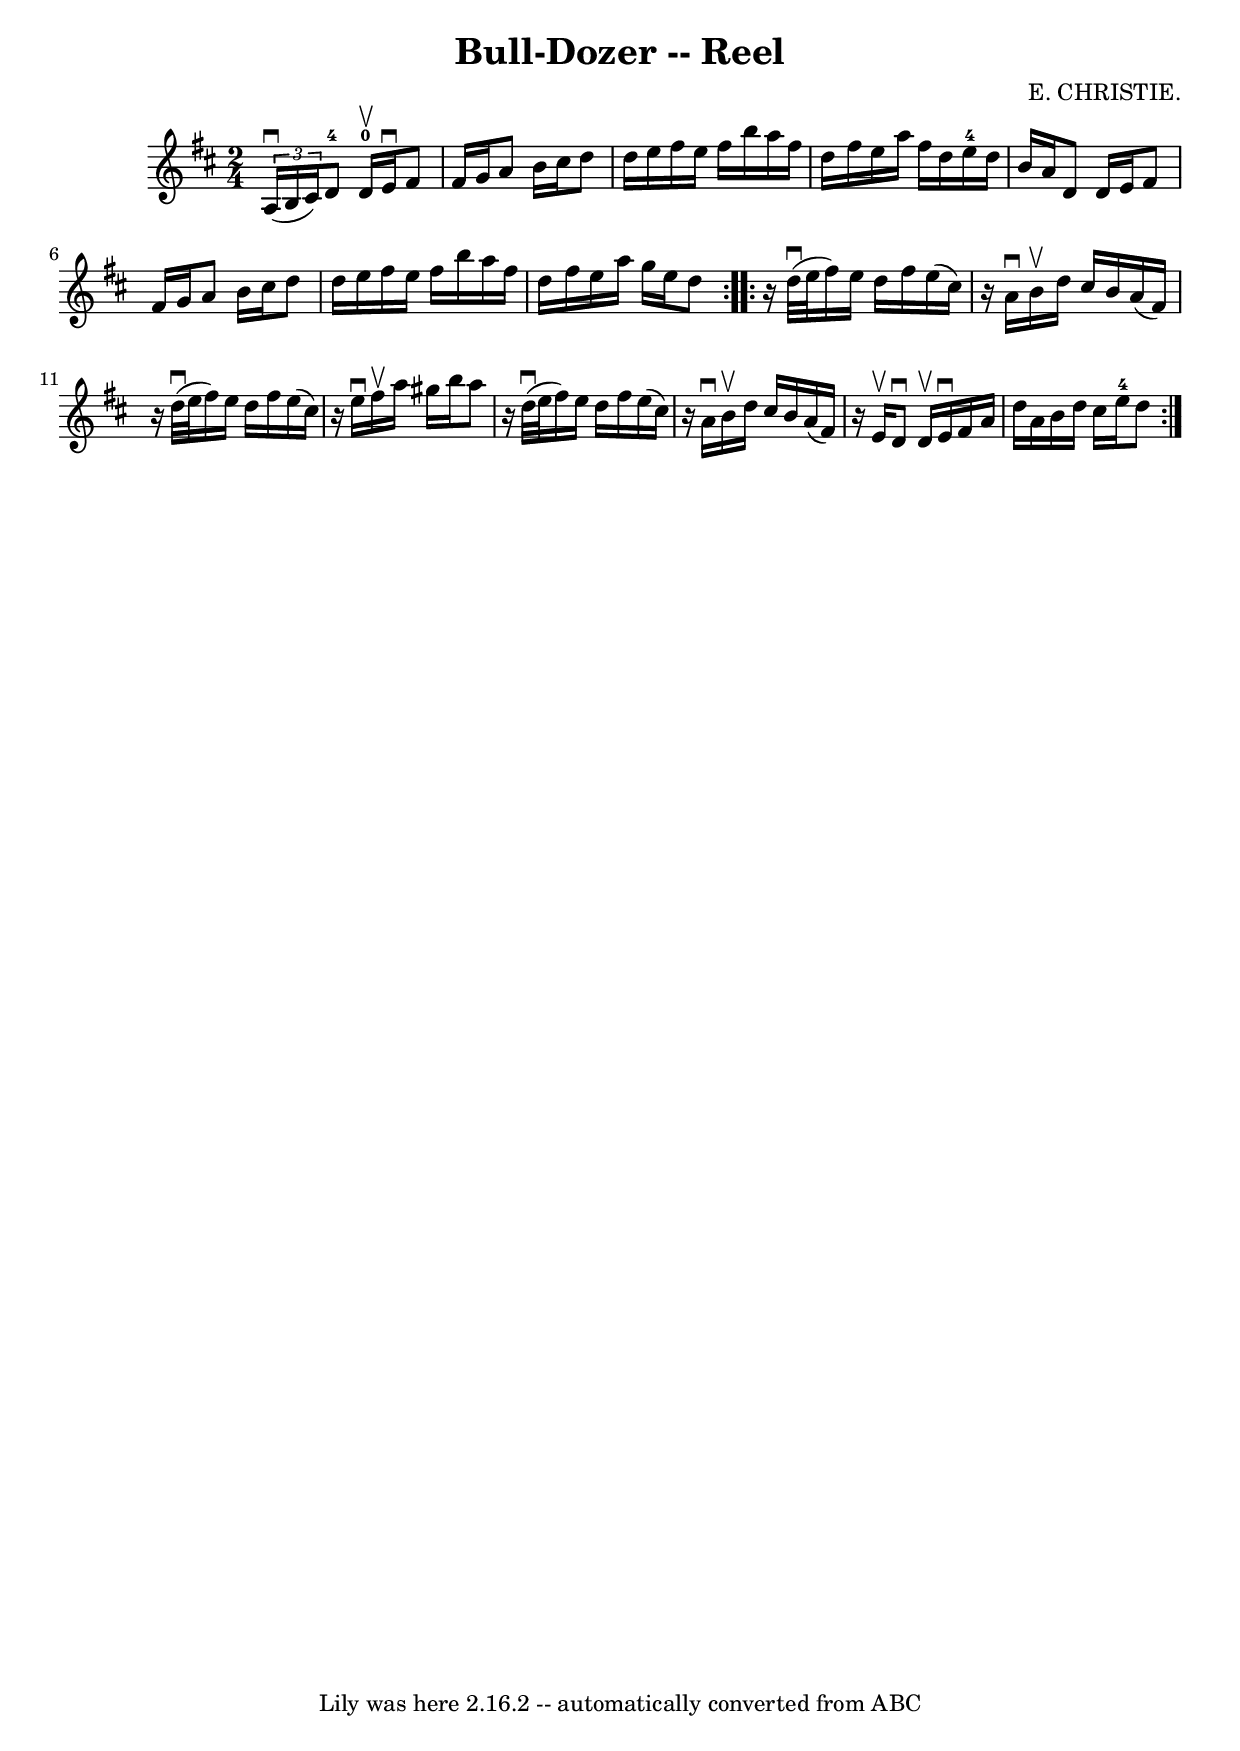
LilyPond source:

\version "2.16.2"
\include "Mammoth.ily"
\header {
  %% book = "Ryan's Mammoth Collection"
  composer = "E. CHRISTIE."
  crossRefNumber = "1"
  footnotes = "\\\\359"
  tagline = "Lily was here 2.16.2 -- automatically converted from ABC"
  title = "Bull-Dozer -- Reel"

}
voicedefault =  {



  \repeat volta 2 {

    \time 2/4 
    \key d \major
    \times 2/3 { a16^\downbow(b16 cis'16)  	       }   |
    d'8-4 d'16-0^\upbow e'16^\downbow fis'8 fis'16      g'16     |
    a'8 b'16 cis''16 d''8 d''16 e''16     |
    fis''16 e''16 fis''16 b''16 a''16 fis''16 d''16         fis''16     |
    e''16 a''16 fis''16 d''16 e''16-4        d''16 b'16 a'16     |
    d'8 d'16 e'16 fis'8 fis'16         g'16     |
    a'8 b'16 cis''16 d''8 d''16 e''16    |
         fis''16 e''16 fis''16 b''16 a''16 fis''16 d''16 fis''16    |
    e''16 a''16 g''16 e''16 d''8    
  }     

  \repeat volta 2 {     r16 d''32^\downbow(e''32   |
    fis''16)        e''16 d''16 fis''16 e''16 (cis''16)   r16 a'16^\downbow     |
    b'16^\upbow d''16 cis''16 b'16 a'16 (fis'16)   r16      d''32^\downbow(e''32     |
    fis''16) e''16 d''16         fis''16 e''16 (cis''16)   r16 e''16^\downbow    |
    fis''16^\upbow a''16 gis''16 b''16 a''8    r16 d''32^\downbow(e''32     |
    fis''16) e''16 d''16 fis''16 e''16 (cis''16)        r16 a'16^\downbow    |
    b'16^\upbow d''16 cis''16 b'16         a'16 (fis'16)   r16 e'16^\upbow    |
    d'8^\downbow d'16^\upbow e'16^\downbow fis'16 a'16 d''16 a'16    |
    b'16   
    d''16 cis''16 e''16-4 d''8    
  }   

}

\score{
  <<

    \context Staff="default"
    {
      \voicedefault 
      
    }

  >>
  \layout {
    
  }
  \midi {
  }

}
